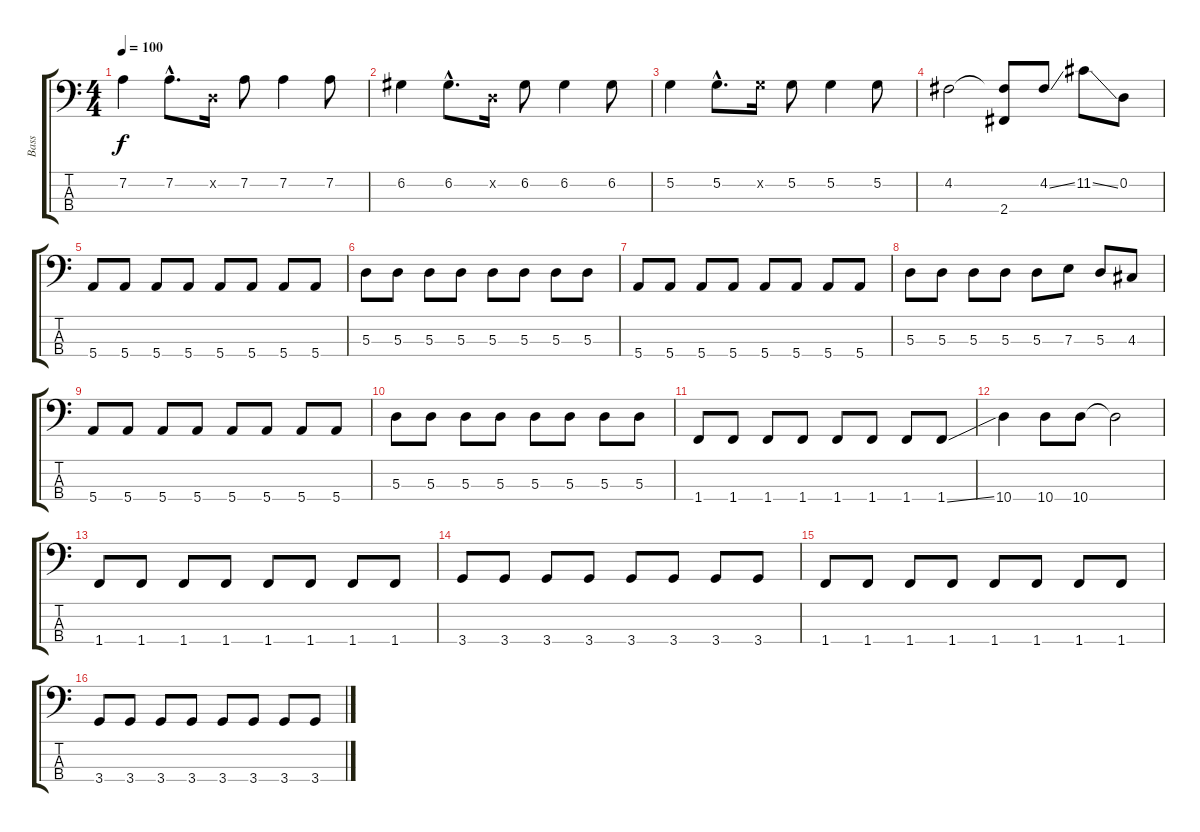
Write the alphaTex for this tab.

\track ("Bass" "Bass") {instrument electricbassfinger}
\staff {score tabs}
\tuning (G2 D2 A1 E1) {hide}
\ts (4 4)
\tempo 100
\clef f4
\ks c
7.2.4{dy f} 7.2{hac}.8{d} 0.2{x}.16 7.2.8 7.2.4 7.2.8 |
6.2.4 6.2{hac}.8{d} 0.2{x}.16 6.2.8 6.2.4 6.2.8 |
5.2.4 5.2{hac}.8{d} 5.2{x}.16 5.2.8 5.2.4 5.2.8 |
4.2.2 (4.2{t} 2.4).8 4.2{ss}.8 11.2{ss}.8 0.2.8 |
5.4.8 5.4.8 5.4.8 5.4.8 5.4.8 5.4.8 5.4.8 5.4.8 |
5.3.8 5.3.8 5.3.8 5.3.8 5.3.8 5.3.8 5.3.8 5.3.8 |
5.4.8 5.4.8 5.4.8 5.4.8 5.4.8 5.4.8 5.4.8 5.4.8 |
5.3.8 5.3.8 5.3.8 5.3.8 5.3.8 7.3.8 5.3.8 4.3.8 |
5.4.8 5.4.8 5.4.8 5.4.8 5.4.8 5.4.8 5.4.8 5.4.8 |
5.3.8 5.3.8 5.3.8 5.3.8 5.3.8 5.3.8 5.3.8 5.3.8 |
1.4.8 1.4.8 1.4.8 1.4.8 1.4.8 1.4.8 1.4.8 1.4{ss}.8 |
10.4.4 10.4.8 10.4.8 10.4{t}.2 |
1.4.8 1.4.8 1.4.8 1.4.8 1.4.8 1.4.8 1.4.8 1.4.8 |
3.4.8 3.4.8 3.4.8 3.4.8 3.4.8 3.4.8 3.4.8 3.4.8 |
1.4.8 1.4.8 1.4.8 1.4.8 1.4.8 1.4.8 1.4.8 1.4.8 |
3.4.8 3.4.8 3.4.8 3.4.8 3.4.8 3.4.8 3.4.8 3.4.8
